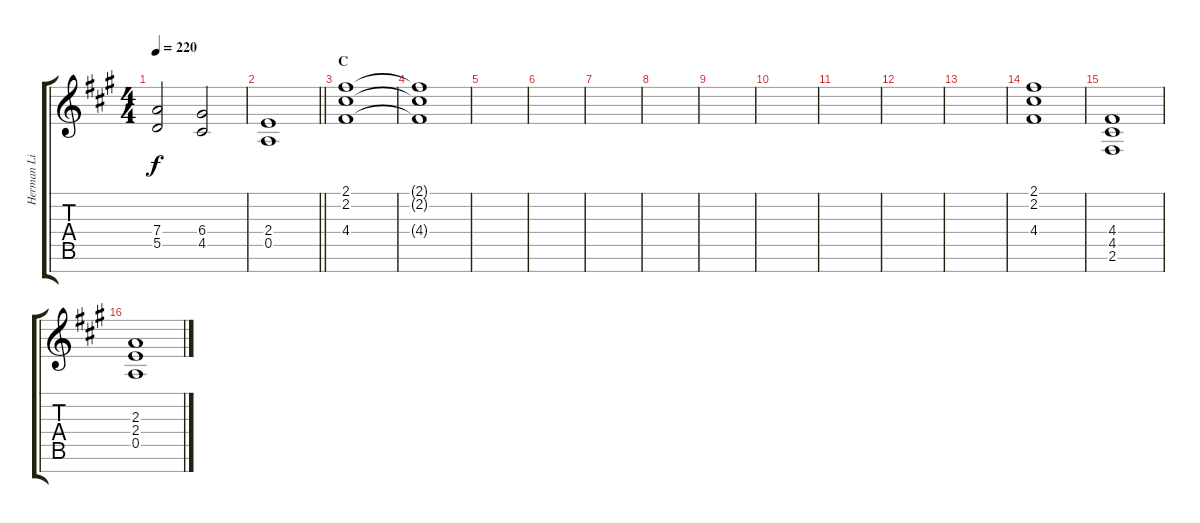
\track ("Herman Li II" "Herman Li ") {instrument overdrivenguitar}
\staff {score tabs}
\tuning (E4 B3 G3 D3 A2 E2 B1) {hide}
\ts (4 4)
\tempo 220
\clef g2
\ks a
(7.4 5.5).2{dy f} (6.4 4.5).2 |
\barLineRight lightlight
(2.4 0.5).1 |
\section ("" "C")
(2.1 2.2 4.4).1 |
(2.1{t} 2.2{t} 4.4{t}).1 |
|
|
|
|
|
|
|
|
|
(2.1 2.2 4.4).1 |
(4.4 4.5 2.6).1 |
(2.3 2.4 0.5).1
